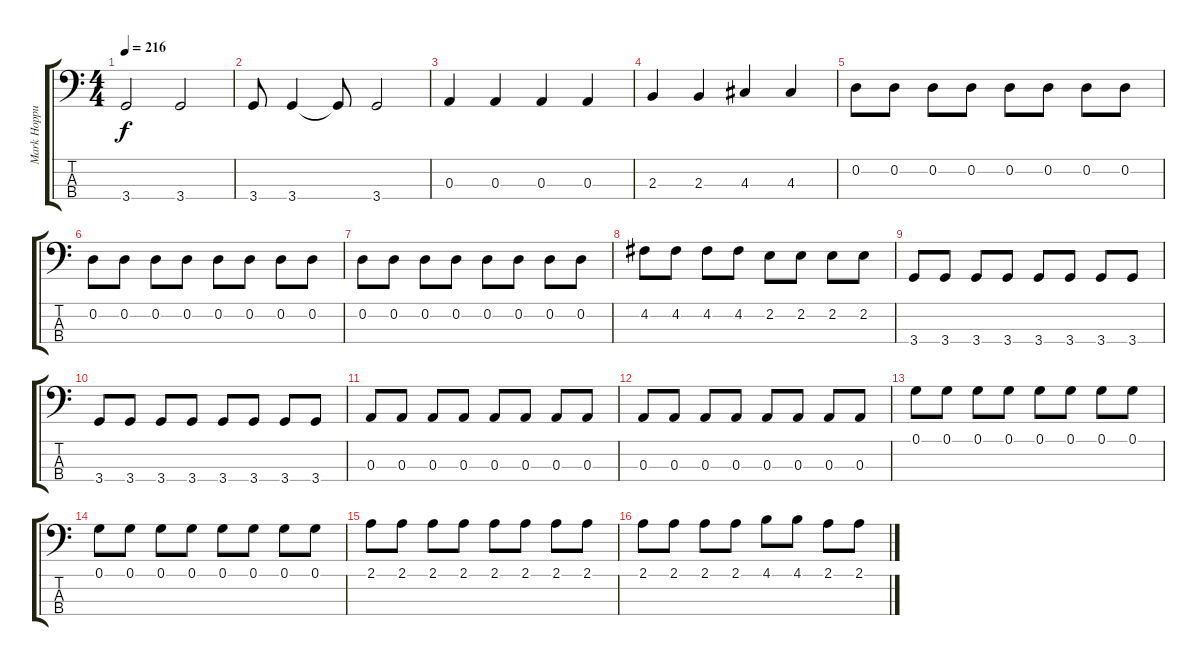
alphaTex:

\track ("Mark Hoppus (Bass)" "Mark Hoppu") {instrument electricbasspick}
\staff {score tabs}
\tuning (G2 D2 A1 E1) {hide}
\ts (4 4)
\tempo 216
\clef f4
\ks c
3.4.2{dy f} 3.4.2 |
3.4.8 3.4.4 3.4{t}.8 3.4.2 |
0.3.4 0.3.4 0.3.4 0.3.4 |
2.3.4 2.3.4 4.3.4 4.3.4 |
0.2.8 0.2.8 0.2.8 0.2.8 0.2.8 0.2.8 0.2.8 0.2.8 |
0.2.8 0.2.8 0.2.8 0.2.8 0.2.8 0.2.8 0.2.8 0.2.8 |
0.2.8 0.2.8 0.2.8 0.2.8 0.2.8 0.2.8 0.2.8 0.2.8 |
4.2.8 4.2.8 4.2.8 4.2.8 2.2.8 2.2.8 2.2.8 2.2.8 |
3.4.8 3.4.8 3.4.8 3.4.8 3.4.8 3.4.8 3.4.8 3.4.8 |
3.4.8 3.4.8 3.4.8 3.4.8 3.4.8 3.4.8 3.4.8 3.4.8 |
0.3.8 0.3.8 0.3.8 0.3.8 0.3.8 0.3.8 0.3.8 0.3.8 |
0.3.8 0.3.8 0.3.8 0.3.8 0.3.8 0.3.8 0.3.8 0.3.8 |
0.1.8 0.1.8 0.1.8 0.1.8 0.1.8 0.1.8 0.1.8 0.1.8 |
0.1.8 0.1.8 0.1.8 0.1.8 0.1.8 0.1.8 0.1.8 0.1.8 |
2.1.8 2.1.8 2.1.8 2.1.8 2.1.8 2.1.8 2.1.8 2.1.8 |
2.1.8 2.1.8 2.1.8 2.1.8 4.1.8 4.1.8 2.1.8 2.1.8
